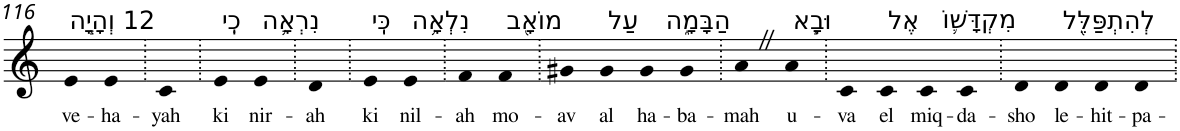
**kern	**text
*part1	*part1
*staff1	*staff1
*I"Piano	*
*I'Pno	*
!!LO:PB:g=z
*clefG2	*
*k[]	*
=116	=116
!LO:TX:a:t=12 וְהָיָ֧ה	!
!	!LO:LY:b
4e	ve-
!	!LO:LY:b
4e	-ha-
=117.	=117.
!	!LO:LY:b
4c	-yah
=118.	=118.
!LO:TX:a:t=כִֽי	!
!	!LO:LY:b
4e	ki
!LO:TX:a:t=נִרְאָ֛ה	!
!	!LO:LY:b
4e	nir-
=119.	=119.
!	!LO:LY:b
4d	-ah
=120.	=120.
!LO:TX:a:t=כִּֽי	!
!	!LO:LY:b
4e	ki
!LO:TX:a:t=נִלְאָ֥ה	!
!	!LO:LY:b
4e	nil-
=121.	=121.
!	!LO:LY:b
4f	-ah
!LO:TX:a:t=מוֹאָ֖ב	!
!	!LO:LY:b
4f	mo-
=122.	=122.
!	!LO:LY:b
4g#X	-av
!LO:TX:a:t=עַל	!
!	!LO:LY:b
4g#	al
!LO:TX:a:t=הַבָּמָ֑ה	!
!	!LO:LY:b
4g#	ha-
!	!LO:LY:b
4g#	-ba-
=123.	=123.
!	!LO:LY:b
4aZ	-mah
!LO:TX:a:t=וּבָ֧א	!
!	!LO:LY:b
4a	u-
=124.	=124.
!	!LO:LY:b
4c	-va
!LO:TX:a:t=אֶל	!
!	!LO:LY:b
4c	el
!LO:TX:a:t=מִקְדָּשׁ֛וֹ	!
!	!LO:LY:b
4c	miq-
!	!LO:LY:b
4c	-da-
=125.	=125.
!	!LO:LY:b
4d	-sho
!LO:TX:a:t=לְהִתְפַּלֵּ֖ל	!
!	!LO:LY:b
4d	le-
!	!LO:LY:b
4d	-hit-
!	!LO:LY:b
4d	-pa-
=.	=.
*-	*-
